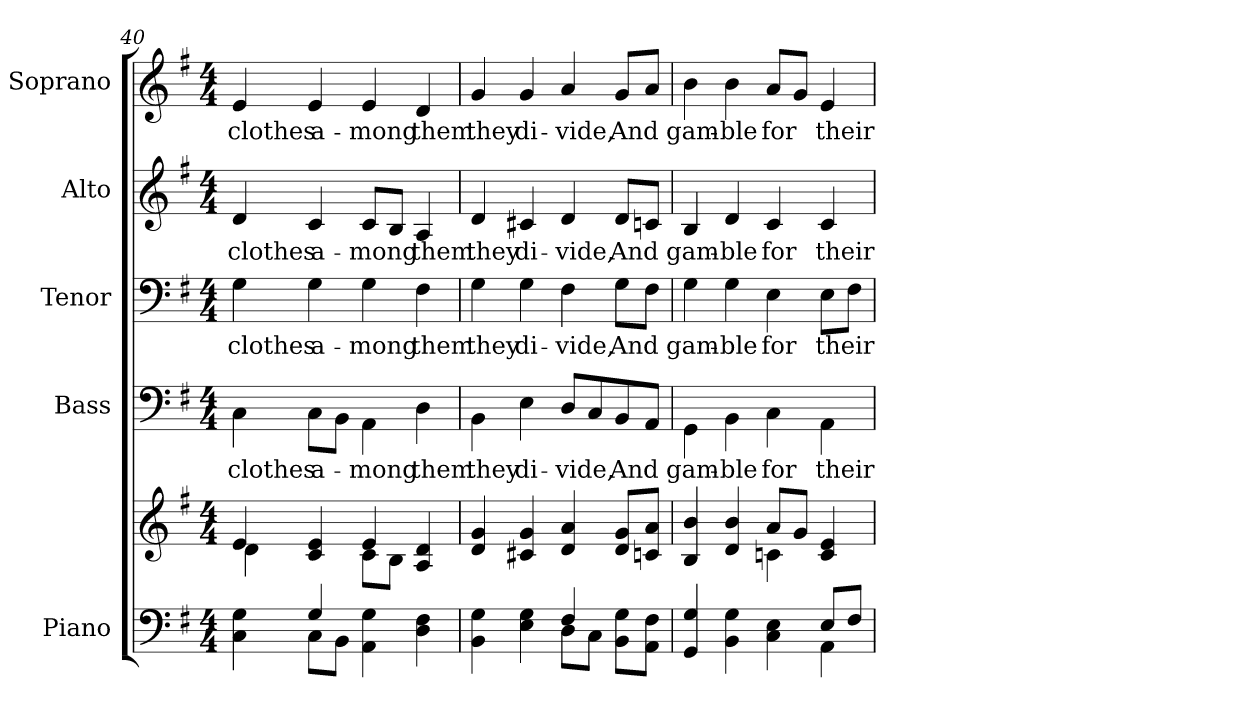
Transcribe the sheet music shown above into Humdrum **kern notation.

**kern	**kern	**kern	**text	**kern	**text	**kern	**text	**kern	**text
*part5	*part5	*part4	*part4	*part3	*part3	*part2	*part2	*part1	*part1
*staff6	*staff5	*staff4	*staff4	*staff3	*staff3	*staff2	*staff2	*staff1	*staff1
*I"Piano	*	*I"Bass	*	*I"Tenor	*	*I"Alto	*	*I"Soprano	*
*	*	*I'B.	*	*	*	*	*	*	*
!!LO:PB:g=z
*clefF4	*clefG2	*clefF4	*	*clefF4	*	*clefG2	*	*clefG2	*
*k[f#]	*k[f#]	*k[f#]	*	*k[f#]	*	*k[f#]	*	*k[f#]	*
*G:	*G:	*G:	*	*G:	*	*G:	*	*G:	*
*M4/4	*M4/4	*M4/4	*	*M4/4	*	*M4/4	*	*M4/4	*
=40	=40	=40	=40	=40	=40	=40	=40	=40	=40
*^	*^	*	*	*	*	*	*	*	*
!	!	!	!	!	!LO:LY:b:color=#000000	!	!	!	!	!	!
!	!	!	!	!	!	!	!LO:LY:b:color=#000000	!	!	!	!
!	!	!	!	!	!	!	!	!	!LO:LY:b:color=#000000	!	!
!	!	!	!	!	!	!	!	!	!	!	!LO:LY:b:color=#000000
4Ci\ 4Gi	4ryy	4ei/	4di\	4Ci\	clothes	4Gi\	clothes	4di/	clothes	4ei/	clothes
!	!	!	!	!	!LO:LY:b:color=#000000	!	!	!	!	!	!
!	!	!	!	!	!	!	!LO:LY:b:color=#000000	!	!	!	!
!	!	!	!	!	!	!	!	!	!LO:LY:b:color=#000000	!	!
!	!	!	!	!	!	!	!	!	!	!	!LO:LY:b:color=#000000
4Gi/	8Ci\L	4ci/ 4ei	4ryy	8Ci\L	a-	4Gi\	a-	4ci/	a-	4ei/	a-
.	8BBi\J	.	.	8BBi\J	.	.	.	.	.	.	.
!	!	!	!	!	!LO:LY:b:color=#000000	!	!	!	!	!	!
!	!	!	!	!	!	!	!LO:LY:b:color=#000000	!	!	!	!
!	!	!	!	!	!	!	!	!	!LO:LY:b:color=#000000	!	!
!	!	!	!	!	!	!	!	!	!	!	!LO:LY:b:color=#000000
4AAi\ 4Gi	2ryy	4ei/	8ci\L	4AAi\	-mong	4Gi\	-mong	8ci/L	-mong	4ei/	-mong
.	.	.	8Bi\J	.	.	.	.	8Bi/J	.	.	.
!	!	!	!	!	!LO:LY:b:color=#000000	!	!	!	!	!	!
!	!	!	!	!	!	!	!LO:LY:b:color=#000000	!	!	!	!
!	!	!	!	!	!	!	!	!	!LO:LY:b:color=#000000	!	!
!	!	!	!	!	!	!	!	!	!	!	!LO:LY:b:color=#000000
4Di\ 4F#i	.	4Ai/ 4di	4ryy	4Di\	them	4F#i\	them	4Ai/	them	4di/	them
=41	=41	=41	=41	=41	=41	=41	=41	=41	=41	=41	=41
!	!	!	!	!	!LO:LY:b:color=#000000	!	!	!	!	!	!
!	!	!	!	!	!	!	!LO:LY:b:color=#000000	!	!	!	!
!	!	!	!	!	!	!	!	!	!LO:LY:b:color=#000000	!	!
!	!	!	!	!	!	!	!	!	!	!	!LO:LY:b:color=#000000
4BBi\ 4Gi	2ryy	4di/ 4gi	4ryy	4BBi\	they	4Gi\	they	4di/	they	4gi/	they
!	!	!	!	!	!LO:LY:b:color=#000000	!	!	!	!	!	!
!	!	!	!	!	!	!	!LO:LY:b:color=#000000	!	!	!	!
!	!	!	!	!	!	!	!	!	!LO:LY:b:color=#000000	!	!
!	!	!	!	!	!	!	!	!	!	!	!LO:LY:b:color=#000000
4Ei\ 4Gi	.	4c#Xi/ 4gi	4ryy	4Ei\	di-	4Gi\	di-	4c#Xi/	di-	4gi/	di-
!	!	!	!	!	!LO:LY:b:color=#000000	!	!	!	!	!	!
!	!	!	!	!	!	!	!LO:LY:b:color=#000000	!	!	!	!
!	!	!	!	!	!	!	!	!	!LO:LY:b:color=#000000	!	!
!	!	!	!	!	!	!	!	!	!	!	!LO:LY:b:color=#000000
4F#i/	8Di\L	4di/ 4ai	4ryy	8Di/L	-vide,	4F#i\	-vide,	4di/	-vide,	4ai/	-vide,
.	8Ci\J	.	.	8Ci/	.	.	.	.	.	.	.
!	!	!	!	!	!LO:LY:b:color=#000000	!	!	!	!	!	!
!	!	!	!	!	!	!	!LO:LY:b:color=#000000	!	!	!	!
!	!	!	!	!	!	!	!	!	!LO:LY:b:color=#000000	!	!
!	!	!	!	!	!	!	!	!	!	!	!LO:LY:b:color=#000000
8BBi\ 8GiL	4ryy	8di/ 8giL	4ryy	8BBi/	And	8Gi\L	And	8di/L	And	8gi/L	And
8AAi\ 8F#iJ	.	8cni/ 8aiJ	.	8AAi/J	.	8F#i\J	.	8cni/J	.	8ai/J	.
=42	=42	=42	=42	=42	=42	=42	=42	=42	=42	=42	=42
!	!	!	!	!	!LO:LY:b:color=#000000	!	!	!	!	!	!
!	!	!	!	!	!	!	!LO:LY:b:color=#000000	!	!	!	!
!	!	!	!	!	!	!	!	!	!LO:LY:b:color=#000000	!	!
!	!	!	!	!	!	!	!	!	!	!	!LO:LY:b:color=#000000
4GGi/ 4Gi	2ryy	4Bi/ 4bi	2ryy	4GGi\	gam-	4Gi\	gam-	4Bi/	gam-	4bi\	gam-
!	!	!	!	!	!LO:LY:b:color=#000000	!	!	!	!	!	!
!	!	!	!	!	!	!	!LO:LY:b:color=#000000	!	!	!	!
!	!	!	!	!	!	!	!	!	!LO:LY:b:color=#000000	!	!
!	!	!	!	!	!	!	!	!	!	!	!LO:LY:b:color=#000000
4BBi\ 4Gi	.	4di/ 4bi	.	4BBi\	-ble	4Gi\	-ble	4di/	-ble	4bi\	-ble
!	!	!	!	!	!LO:LY:b:color=#000000	!	!	!	!	!	!
!	!	!	!	!	!	!	!LO:LY:b:color=#000000	!	!	!	!
!	!	!	!	!	!	!	!	!	!LO:LY:b:color=#000000	!	!
!	!	!	!	!	!	!	!	!	!	!	!LO:LY:b:color=#000000
4Ci\ 4Ei	4ryy	8ai/L	4cni\	4Ci\	for	4Ei\	for	4ci/	for	8ai/L	for
.	.	8gi/J	.	.	.	.	.	.	.	8gi/J	.
!	!	!	!	!	!LO:LY:b:color=#000000	!	!	!	!	!	!
!	!	!	!	!	!	!	!LO:LY:b:color=#000000	!	!	!	!
!	!	!	!	!	!	!	!	!	!LO:LY:b:color=#000000	!	!
!	!	!	!	!	!	!	!	!	!	!	!LO:LY:b:color=#000000
8Ei/L	4AAi\	4ci/ 4ei	4ryy	4AAi\	their	8Ei\L	their	4ci/	their	4ei/	their
8F#i/J	.	.	.	.	.	8F#i\J	.	.	.	.	.
*v	*v	*	*	*	*	*	*	*	*	*	*
*	*v	*v	*	*	*	*	*	*	*	*
=	=	=	=	=	=	=	=	=	=
*-	*-	*-	*-	*-	*-	*-	*-	*-	*-
